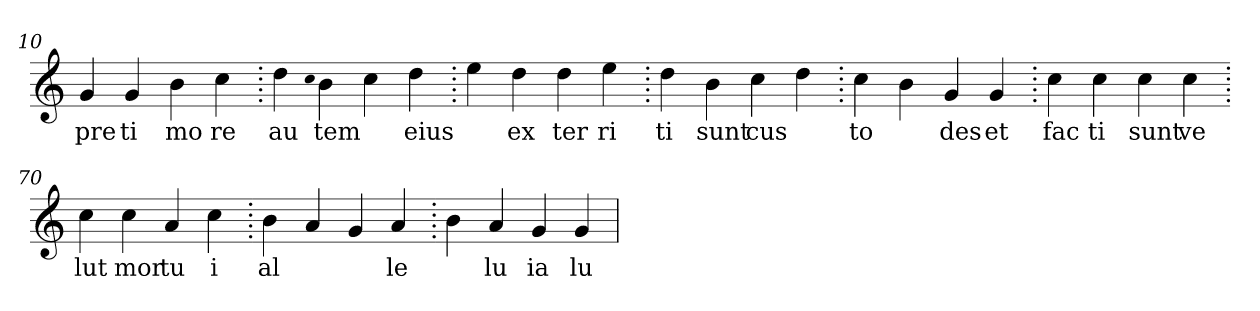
**kern	**text
*part1	*part1
*staff1	*staff1
*clefG2	*
=10.	=10.
4g	pre
4g	ti
4b	mo
4cc	re
=20.	=20.
4dd	au
qqcc	.
4b	tem
4cc	.
4dd	eius
=30.	=30.
4ee	.
4dd	ex
4dd	ter
4ee	ri
=40.	=40.
4dd	ti
4b	sunt
4cc	cus
4dd	.
=50.	=50.
4cc	to
4b	.
4g	des
4g	et
=60.	=60.
4cc	fac
4cc	ti
4cc	sunt
4cc	ve
=70.	=70.
4cc	lut
4cc	mor
4a	tu
4cc	i
=80.	=80.
4b	al
4a	.
4g	.
4a	le
=90.	=90.
4b	.
4a	lu
4g	ia
4g	lu
=	=
*-	*-
